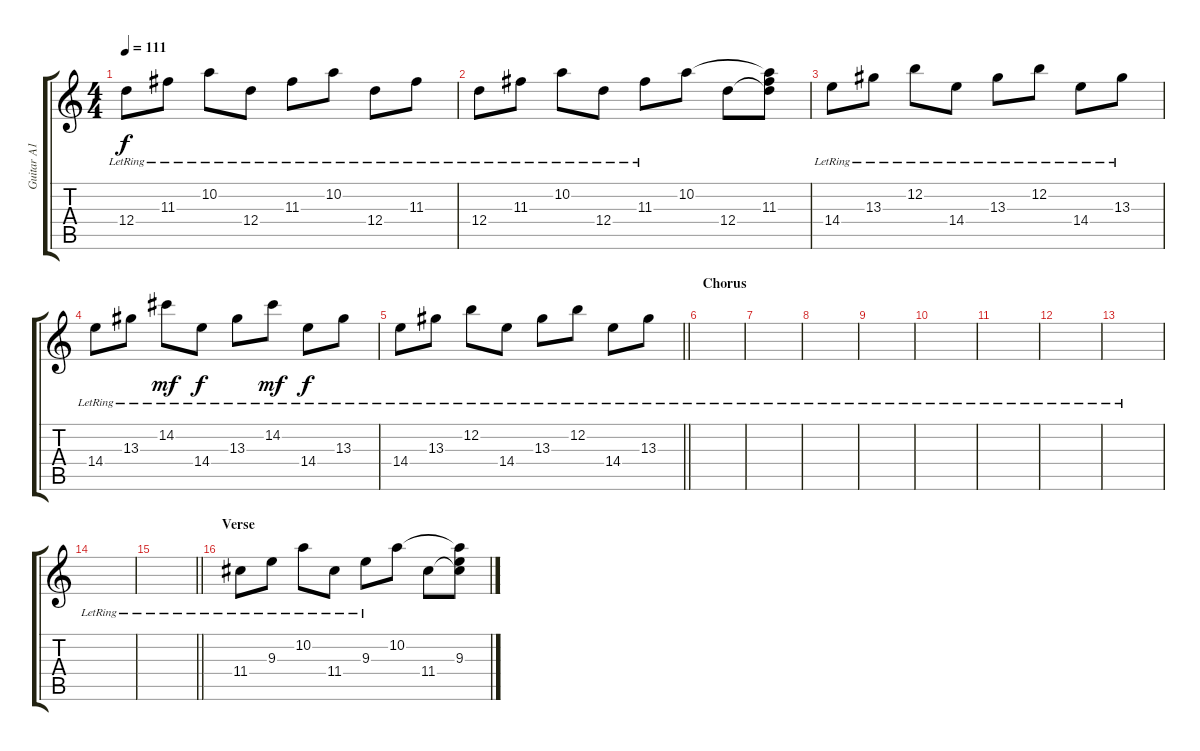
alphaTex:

\track ("Guitar A1 RSE" "Guitar A1 ") {instrument acousticguitarsteel}
\staff {score tabs}
\tuning (E4 B3 G3 D3 A2 E2) {hide}
\ts (4 4)
\tempo 111
\clef g2
\ks c
12.4{lr}.8{dy f} 11.3{lr}.8 10.2{lr}.8 12.4{lr}.8 11.3{lr}.8 10.2{lr}.8 12.4{lr}.8 11.3{lr}.8 |
12.4{lr}.8 11.3{lr}.8 10.2{lr}.8 12.4{lr}.8 11.3{lr}.8 10.2.8 12.4.8 (10.2{t} 11.3 12.4{t}).8 |
14.4{lr}.8 13.3{lr}.8 12.2{lr}.8 14.4{lr}.8 13.3{lr}.8 12.2{lr}.8 14.4{lr}.8 13.3{lr}.8 |
14.4{lr}.8 13.3{lr}.8 14.2{lr}.8{dy mf} 14.4{lr}.8{dy f} 13.3{lr}.8 14.2{lr}.8{dy mf} 14.4{lr}.8{dy f} 13.3{lr}.8 |
\barLineRight lightlight
14.4{lr}.8 13.3{lr}.8 12.2{lr}.8 14.4{lr}.8 13.3{lr}.8 12.2{lr}.8 14.4{lr}.8 13.3{lr}.8 |
\section ("" "Chorus")
|
|
|
|
|
|
|
|
|
\barLineRight lightlight
|
\section ("" "Verse")
11.4{lr}.8 9.3{lr}.8 10.2{lr}.8 11.4{lr}.8 9.3{lr}.8 10.2.8 11.4.8 (10.2{t} 9.3 11.4{t}).8
